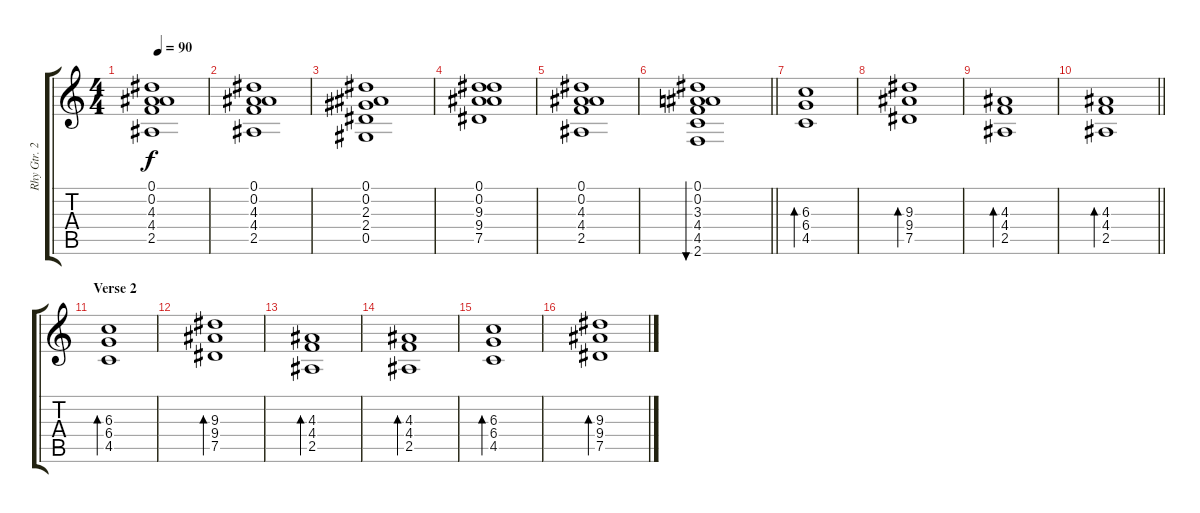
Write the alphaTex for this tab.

\track ("Rhy Gtr. 2" "Rhy Gtr. 2") {instrument electricguitarclean}
\staff {score tabs}
\tuning (Eb4 Bb3 Gb3 Db3 Ab2 Eb2) {hide}
\ts (4 4)
\tempo 90
\clef g2
\ks c
(0.1 0.2 4.3 4.4 2.5).1{dy f} |
(0.1 0.2 4.3 4.4 2.5).1 |
(0.1 0.2 2.3 2.4 0.5).1 |
(0.1 0.2 9.3 9.4 7.5).1 |
(0.1 0.2 4.3 4.4 2.5).1 |
\barLineRight lightlight
(0.1 0.2 3.3 4.4 4.5 2.6).1{bu 60} |
\section ("" "")
(6.3 6.4 4.5).1{bd 240 volume 4 instrument electricguitarclean} |
(9.3 9.4 7.5).1{bd 240} |
(4.3 4.4 2.5).1{bd 240} |
\barLineRight lightlight
(4.3 4.4 2.5).1{bd 240} |
\section ("" "Verse 2")
(6.3 6.4 4.5).1{bd 240 txt ""} |
(9.3 9.4 7.5).1{bd 240} |
(4.3 4.4 2.5).1{bd 240} |
(4.3 4.4 2.5).1{bd 240} |
(6.3 6.4 4.5).1{bd 240} |
(9.3 9.4 7.5).1{bd 240}
